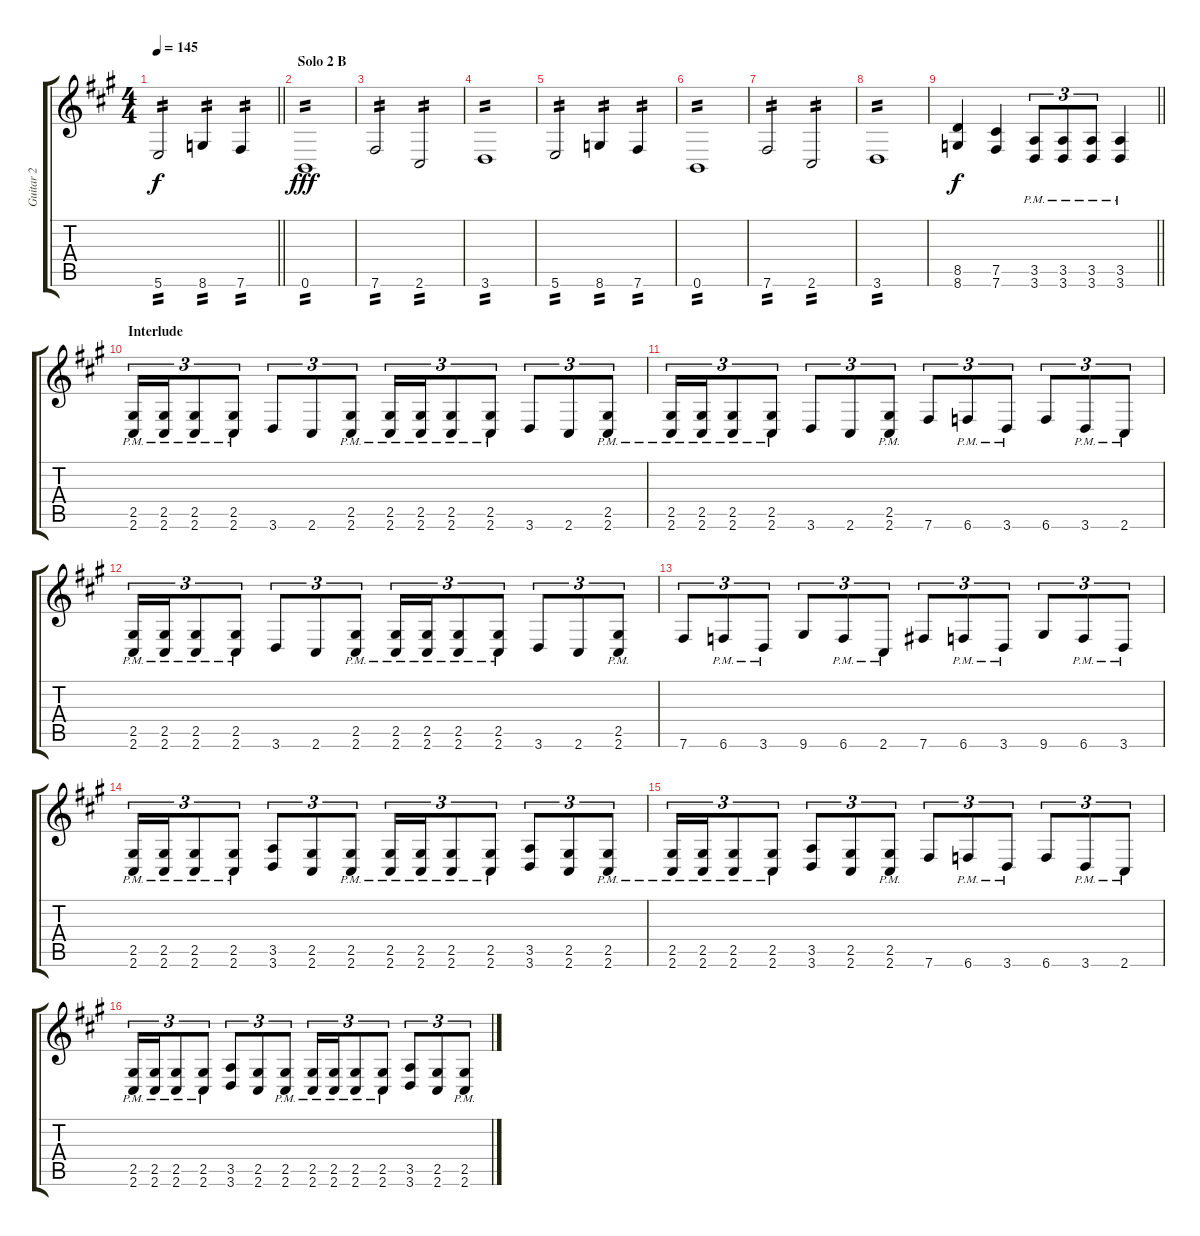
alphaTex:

\track ("Guitar 2" "Guitar 2") {instrument distortionguitar}
\staff {score tabs}
\tuning (Db4 Ab3 E3 B2 Gb2 B1) {hide}
\ts (4 4)
\tempo 145
\clef g2
\barLineRight lightlight
\ks a
5.6.2{tp 2 dy f} 8.6.4{tp 2} 7.6.4{tp 2} |
\section ("" "Solo 2 B")
0.6.1{tp 2 dy fff} |
7.6.2{tp 2} 2.6.2{tp 2} |
3.6.1{tp 2} |
5.6.2{tp 2} 8.6.4{tp 2} 7.6.4{tp 2} |
0.6.1{tp 2} |
7.6.2{tp 2} 2.6.2{tp 2} |
3.6.1{tp 2} |
\barLineRight lightlight
(8.5 8.6).4{dy f} (7.5 7.6).4 (3.5{pm} 3.6{pm}).8{tu (3 2)} (3.5{pm} 3.6{pm}).8{tu (3 2)} (3.5{pm} 3.6{pm}).8{tu (3 2)} (3.5{pm} 3.6{pm}).4 |
\section ("" "Interlude")
(2.5{pm} 2.6{pm}).16{tu (3 2)} (2.5{pm} 2.6{pm}).16{tu (3 2)} (2.5{pm} 2.6{pm}).8{tu (3 2)} (2.5{pm} 2.6{pm}).8{tu (3 2)} 3.6.8{tu (3 2)} 2.6.8{tu (3 2)} (2.5{pm} 2.6{pm}).8{tu (3 2)} (2.5{pm} 2.6{pm}).16{tu (3 2)} (2.5{pm} 2.6{pm}).16{tu (3 2)} (2.5{pm} 2.6{pm}).8{tu (3 2)} (2.5{pm} 2.6{pm}).8{tu (3 2)} 3.6.8{tu (3 2)} 2.6.8{tu (3 2)} (2.5{pm} 2.6{pm}).8{tu (3 2)} |
(2.5{pm} 2.6{pm}).16{tu (3 2)} (2.5{pm} 2.6{pm}).16{tu (3 2)} (2.5{pm} 2.6{pm}).8{tu (3 2)} (2.5{pm} 2.6{pm}).8{tu (3 2)} 3.6.8{tu (3 2)} 2.6.8{tu (3 2)} (2.5{pm} 2.6{pm}).8{tu (3 2)} 7.6.8{tu (3 2)} 6.6{pm}.8{tu (3 2)} 3.6{pm}.8{tu (3 2)} 6.6.8{tu (3 2)} 3.6{pm}.8{tu (3 2)} 2.6{pm}.8{tu (3 2)} |
(2.5{pm} 2.6{pm}).16{tu (3 2)} (2.5{pm} 2.6{pm}).16{tu (3 2)} (2.5{pm} 2.6{pm}).8{tu (3 2)} (2.5{pm} 2.6{pm}).8{tu (3 2)} 3.6.8{tu (3 2)} 2.6.8{tu (3 2)} (2.5{pm} 2.6{pm}).8{tu (3 2)} (2.5{pm} 2.6{pm}).16{tu (3 2)} (2.5{pm} 2.6{pm}).16{tu (3 2)} (2.5{pm} 2.6{pm}).8{tu (3 2)} (2.5{pm} 2.6{pm}).8{tu (3 2)} 3.6.8{tu (3 2)} 2.6.8{tu (3 2)} (2.5{pm} 2.6{pm}).8{tu (3 2)} |
7.6.8{tu (3 2)} 6.6{pm}.8{tu (3 2)} 3.6{pm}.8{tu (3 2)} 9.6.8{tu (3 2)} 6.6{pm}.8{tu (3 2)} 2.6{pm}.8{tu (3 2)} 7.6.8{tu (3 2)} 6.6{pm}.8{tu (3 2)} 3.6{pm}.8{tu (3 2)} 9.6.8{tu (3 2)} 6.6{pm}.8{tu (3 2)} 3.6{pm}.8{tu (3 2)} |
(2.5{pm} 2.6{pm}).16{tu (3 2)} (2.5{pm} 2.6{pm}).16{tu (3 2)} (2.5{pm} 2.6{pm}).8{tu (3 2)} (2.5{pm} 2.6{pm}).8{tu (3 2)} (3.5 3.6).8{tu (3 2)} (2.5 2.6).8{tu (3 2)} (2.5{pm} 2.6{pm}).8{tu (3 2)} (2.5{pm} 2.6{pm}).16{tu (3 2)} (2.5{pm} 2.6{pm}).16{tu (3 2)} (2.5{pm} 2.6{pm}).8{tu (3 2)} (2.5{pm} 2.6{pm}).8{tu (3 2)} (3.5 3.6).8{tu (3 2)} (2.5 2.6).8{tu (3 2)} (2.5{pm} 2.6{pm}).8{tu (3 2)} |
(2.5{pm} 2.6{pm}).16{tu (3 2)} (2.5{pm} 2.6{pm}).16{tu (3 2)} (2.5{pm} 2.6{pm}).8{tu (3 2)} (2.5{pm} 2.6{pm}).8{tu (3 2)} (3.5 3.6).8{tu (3 2)} (2.5 2.6).8{tu (3 2)} (2.5{pm} 2.6{pm}).8{tu (3 2)} 7.6.8{tu (3 2)} 6.6{pm}.8{tu (3 2)} 3.6{pm}.8{tu (3 2)} 6.6.8{tu (3 2)} 3.6{pm}.8{tu (3 2)} 2.6{pm}.8{tu (3 2)} |
(2.5{pm} 2.6{pm}).16{tu (3 2)} (2.5{pm} 2.6{pm}).16{tu (3 2)} (2.5{pm} 2.6{pm}).8{tu (3 2)} (2.5{pm} 2.6{pm}).8{tu (3 2)} (3.5 3.6).8{tu (3 2)} (2.5 2.6).8{tu (3 2)} (2.5{pm} 2.6{pm}).8{tu (3 2)} (2.5{pm} 2.6{pm}).16{tu (3 2)} (2.5{pm} 2.6{pm}).16{tu (3 2)} (2.5{pm} 2.6{pm}).8{tu (3 2)} (2.5{pm} 2.6{pm}).8{tu (3 2)} (3.5 3.6).8{tu (3 2)} (2.5 2.6).8{tu (3 2)} (2.5{pm} 2.6{pm}).8{tu (3 2)}
